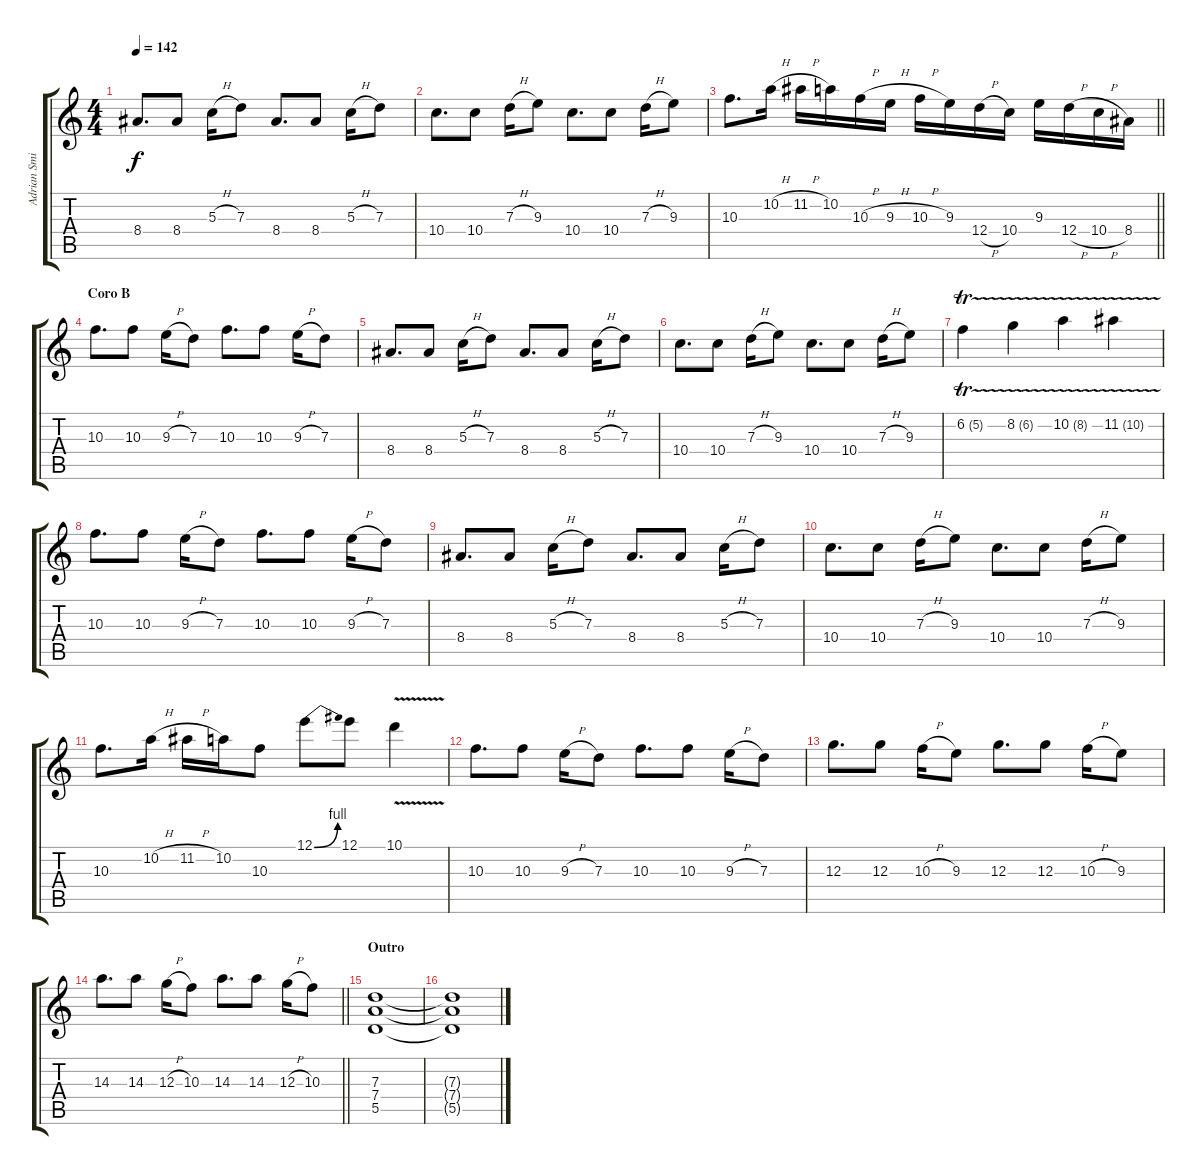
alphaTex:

\track ("Adrian Smith" "Adrian Smi") {instrument overdrivenguitar}
\staff {score tabs}
\tuning (E4 B3 G3 D3 A2 E2) {hide}
\ts (4 4)
\tempo 142
\clef g2
\ks c
8.4.8{d dy f} 8.4.8 5.3{h}.16 7.3.8 8.4.8{d} 8.4.8 5.3{h}.16 7.3.8 |
10.4.8{d} 10.4.8 7.3{h}.16 9.3.8 10.4.8{d} 10.4.8 7.3{h}.16 9.3.8 |
\barLineRight lightlight
10.3.8{d} 10.2{h}.16 11.2{h}.16 10.2.16 10.3{h}.16 9.3{h}.16 10.3{h}.16 9.3.16 12.4{h}.16 10.4.16 9.3.16 12.4{h}.16 10.4{h}.16 8.4.16 |
\section ("" "Coro B")
10.3.8{d} 10.3.8 9.3{h}.16 7.3.8 10.3.8{d} 10.3.8 9.3{h}.16 7.3.8 |
8.4.8{d} 8.4.8 5.3{h}.16 7.3.8 8.4.8{d} 8.4.8 5.3{h}.16 7.3.8 |
10.4.8{d} 10.4.8 7.3{h}.16 9.3.8 10.4.8{d} 10.4.8 7.3{h}.16 9.3.8 |
6.2{tr (5 32)}.4 8.2{tr (6 32)}.4 10.2{tr (8 32)}.4 11.2{tr (10 32)}.4 |
10.3.8{d} 10.3.8 9.3{h}.16 7.3.8 10.3.8{d} 10.3.8 9.3{h}.16 7.3.8 |
8.4.8{d} 8.4.8 5.3{h}.16 7.3.8 8.4.8{d} 8.4.8 5.3{h}.16 7.3.8 |
10.4.8{d} 10.4.8 7.3{h}.16 9.3.8 10.4.8{d} 10.4.8 7.3{h}.16 9.3.8 |
10.3.8{d} 10.2{h}.16 11.2{h}.16 10.2.16 10.3.8 12.1{be (bend 0 0 60 4)}.8 12.1.8 10.1{v}.4 |
10.3.8{d} 10.3.8 9.3{h}.16 7.3.8 10.3.8{d} 10.3.8 9.3{h}.16 7.3.8 |
12.3.8{d} 12.3.8 10.3{h}.16 9.3.8 12.3.8{d} 12.3.8 10.3{h}.16 9.3.8 |
\barLineRight lightlight
14.3.8{d} 14.3.8 12.3{h}.16 10.3.8 14.3.8{d} 14.3.8 12.3{h}.16 10.3.8 |
\section ("" "Outro")
(7.3 7.4 5.5).1 |
(7.3{t} 7.4{t} 5.5{t}).1
